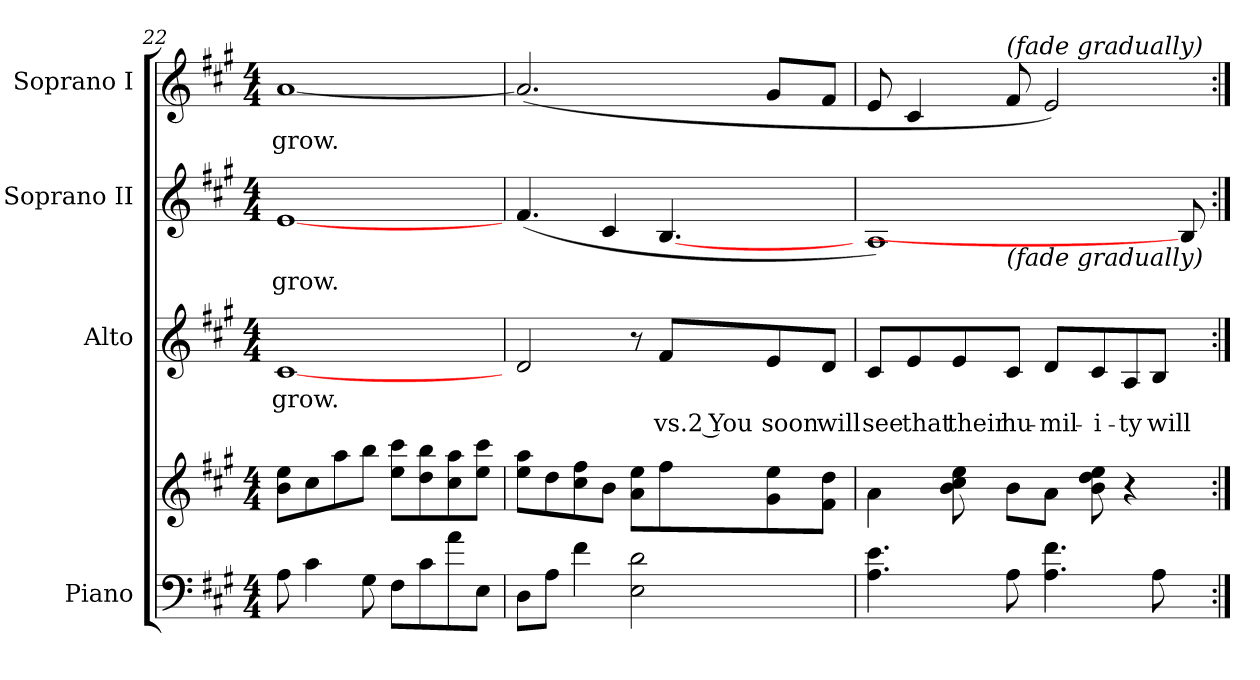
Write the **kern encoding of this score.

**kern	**kern	**kern	**text	**text	**kern	**text	**kern	**text
*part4	*part4	*part3	*part3	*part3	*part2	*part2	*part1	*part1
*staff5	*staff4	*staff3	*staff3	*staff3	*staff2	*staff2	*staff1	*staff1
*I"Piano	*	*I"Alto	*	*	*I"Soprano II	*	*I"Soprano I	*
*	*	*I'A	*	*	*I'S2	*	*I'S1	*
*clefF4	*clefG2	*clefG2	*	*	*clefG2	*	*clefG2	*
*k[f#c#g#]	*k[f#c#g#]	*k[f#c#g#]	*	*	*k[f#c#g#]	*	*k[f#c#g#]	*
*A:	*A:	*A:	*	*	*A:	*	*A:	*
*M4/4	*M4/4	*M4/4	*	*	*M4/4	*	*M4/4	*
=22	=22	=22	=22	=22	=22	=22	=22	=22
!	!	!	!LO:LY:b	!	!	!	!	!
!	!	!	!	!	!	!LO:LY:b	!	!
!	!	!	!	!	!	!	!	!LO:LY:b
8A\	8b\ 8ee\L	[1c#	grow.	.	[1e	grow.	[1a	grow.
4c#\	8cc#\	.	.	.	.	.	.	.
.	8aa\	.	.	.	.	.	.	.
8G#\	8bb\J	.	.	.	.	.	.	.
8F#\L	8ee\ 8ccc#\L	.	.	.	.	.	.	.
8c#\	8dd\ 8bb\	.	.	.	.	.	.	.
8a\	8cc#\ 8aa\	.	.	.	.	.	.	.
8E\J	8ee\ 8ccc#\J	.	.	.	.	.	.	.
!!LO:LB:g=z
=23	=23	=23	=23	=23	=23	=23	=23	=23
8D\L	8ee\ 8aa\L	2d/	.	.	(<4.f#/	.	(<2.a/]	.
8A\J	8dd\	.	.	.	.	.	.	.
4f#\	8cc#\ 8ff#\	.	.	.	.	.	.	.
.	8b\J	.	.	.	4c#/	.	.	.
2E\ 2d\	8a\ 8ee\L	8r	.	.	.	.	.	.
!	!	!	!	!LO:LY:b	!	!	!	!
.	8ff#\	8f#/L	.	vs.2 You	[4.B/	.	.	.
!	!	!	!	!LO:LY:b	!	!	!	!
.	8g#\ 8ee\	8e/	.	soon	.	.	8g#/L	.
!	!	!	!	!LO:LY:b	!	!	!	!
.	8f#\ 8dd\J	8d/J	.	will	.	.	8f#/J	.
=24	=24	=24	=24	=24	=24	=24	=24	=24
!	!	!	!	!LO:LY:b	!	!	!	!
*	*	*	*	*	*^	*	*	*
4.A\ 4.e\	4a\	8c#/L	.	see	1A)	4.ryy	.	8e/	.
!	!	!	!	!LO:LY:b	!	!	!	!	!
.	.	8e/	.	that	.	.	.	4c#/	.
!	!	!	!	!LO:LY:b	!	!	!	!	!
.	8b\ 8cc#\ 8ee\	8e/	.	their	.	.	.	.	.
!	!	!	!	!	!	!	!	!LO:TX:a:i:t=(fade gradually)	!
!	!	!	!	!	!	!LO:TX:b:i:t=(fade gradually)	!	!	!
!	!	!	!	!LO:LY:b	!	!	!	!	!
8A\	8b\L	8c#/J	.	hu-	.	2.ryy	.	8f#/	.
!	!	!	!	!LO:LY:b	!	!	!	!	!
4.A\ 4.f#\	8a\J	8d/L	.	-mil-	.	.	.	2e/)	.
!	!	!	!	!LO:LY:b	!	!	!	!	!
.	8b\ 8dd\ 8ee\	8c#/	.	-i-	.	.	.	.	.
!	!	!	!	!LO:LY:b	!	!	!	!	!
.	4r	8A/	.	-ty	.	.	.	.	.
!	!	!	!	!LO:LY:b	!	!	!	!	!
8A\	.	8B/J	.	will	.	.	.	.	.
8ryy	8ryy	8ryy	.	.	8B/]	.	.	8ryy	.
*	*	*	*	*	*v	*v	*	*	*
=:|!	=:|!	=:|!	=:|!	=:|!	=:|!	=:|!	=:|!	=:|!
*-	*-	*-	*-	*-	*-	*-	*-	*-
